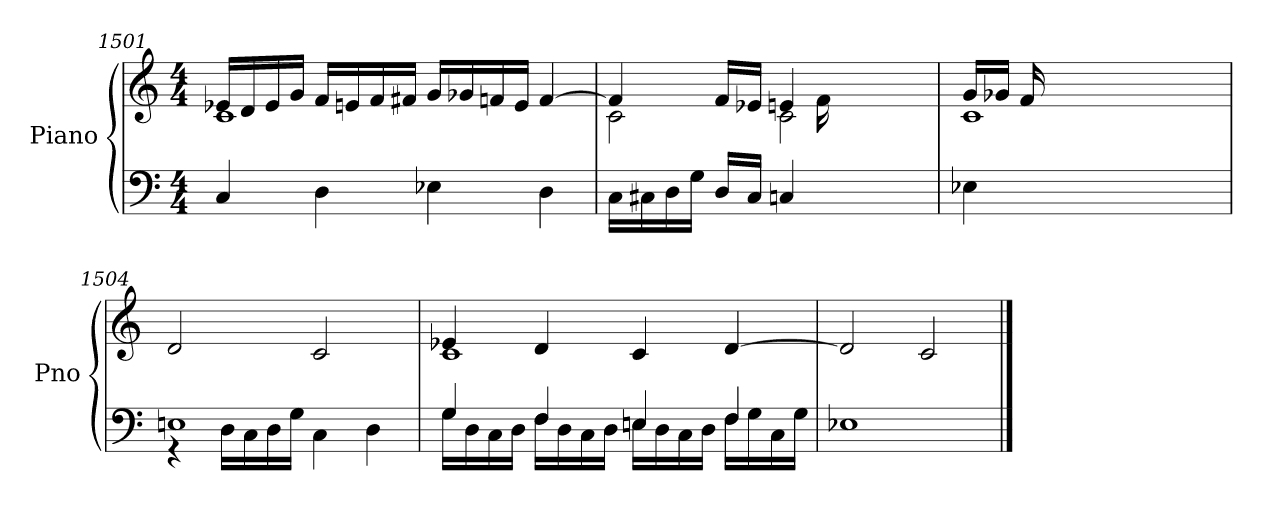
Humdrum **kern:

**kern	**kern
*part1	*part1
*staff2	*staff1
*I"Piano	*
*I'Pno	*
!!LO:PB:g=z
*clefF4	*clefG2
*k[]	*k[]
*M4/4	*M4/4
=1501	=1501
*	*^
4C/	16e-X/LL	1c
.	16d/	.
.	16e-/	.
.	16g/JJ	.
4D\	16f/LL	.
.	16en/	.
.	16f/	.
.	16f#X/JJ	.
4E-X\	16g/LL	.
.	16g-X/	.
.	16fn/	.
.	16e/JJ	.
4D\	[4f/	.
=1502	=1502	=1502
*	*	*^
16C\LL	4f/]	2c\	4.ryy
16C#X\	.	.	.
16D\	.	.	.
16G\JJ	.	.	.
16D/LL	16f/LL	.	.
16C#/JJ	16e-X/JJ	.	.
4Cn/	4en/	.	2c\
.	.	16f\	.
.	.	4ryy	.
4ryy	4ryy	.	.
.	.	16ryy	.
*	*	*v	*v
=1503	=1503	=1503
4E-X\	16g/LL	1c
.	16g-X/JJ	.
.	16f/	.
.	2ryy	.
2.ryy	.	.
.	4ryy	.
.	16ryy	.
*	*v	*v
!!LO:LB:g=z
=1504	=1504
*^	*
1En	4rGG	2d/
.	16D\LL	.
.	16C\	.
.	16D\	.
.	16G\JJ	.
.	4C\	2c/
.	4D\	.
=1505	=1505	=1505
*	*	*^
4G/	16G\LL	4e-X/	1c
.	16D\	.	.
.	16C\	.	.
.	16D\JJ	.	.
4F/	16F\LL	4d/	.
.	16D\	.	.
.	16C\	.	.
.	16D\JJ	.	.
4En/	16En\LL	4c/	.
.	16D\	.	.
.	16C\	.	.
.	16D\JJ	.	.
4F/	16F\LL	[4d/	.
.	16G\	.	.
.	16C\	.	.
.	16G\JJ	.	.
*v	*v	*	*
*	*v	*v
=1506	=1506
1E-X	2d/]
.	2c/
==	==
*-	*-
